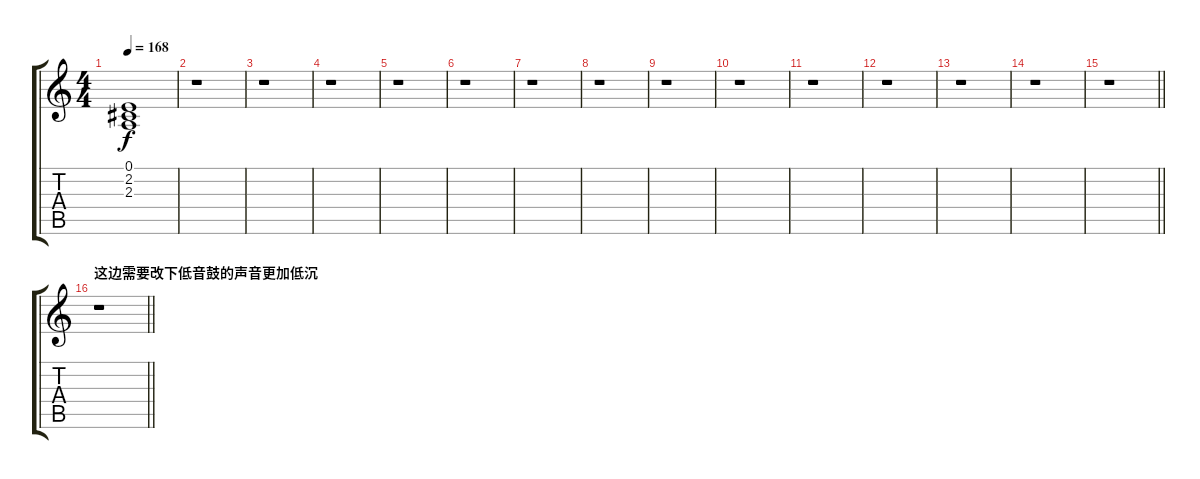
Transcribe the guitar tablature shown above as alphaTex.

\track "" {instrument choiraahs}
\staff {score tabs}
\tuning (E4 B3 G3 D3 A2 E2) {hide}
\ts (4 4)
\tempo 168
\clef g2
\ks c
(0.1{t} 2.2{t} 2.3{t}).1{dy f} |
r.1 |
r.1 |
r.1 |
r.1 |
r.1 |
r.1 |
r.1 |
r.1 |
r.1 |
r.1 |
r.1 |
r.1 |
r.1 |
\barLineRight lightlight
r.1 |
\section ("" "这边需要改下低音鼓的声音更加低沉")
\barLineRight lightlight
r.1
